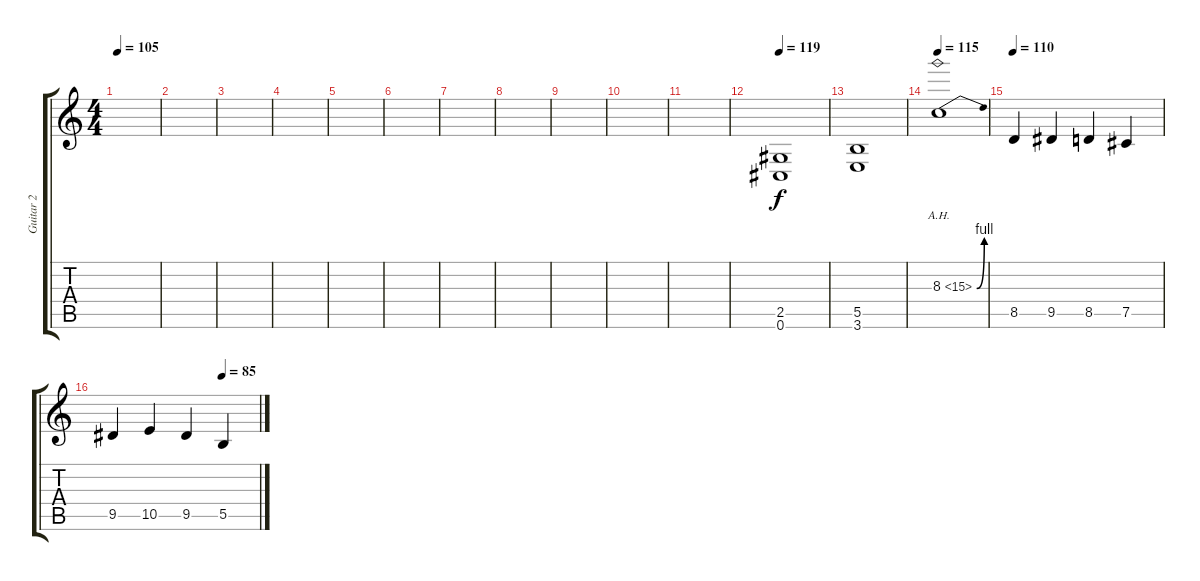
\track ("Guitar 2" "Guitar 2") {instrument distortionguitar}
\staff {score tabs}
\tuning (Db4 Ab3 E3 B2 Gb2 Db2) {hide}
\ts (4 4)
\tempo 105
\clef g2
\ks c
|
|
|
|
|
|
|
|
|
|
|
\tempo 119
(2.5 0.6).1 |
(5.5 3.6).1 |
\tempo 115
8.3{be (bend 0 0 60 4) ah 7}.1 |
\tempo 110
8.5.4 9.5.4 8.5.4 7.5.4 |
\tempo (85 0.75)
9.5.4 10.5.4 9.5.4 5.5.4
